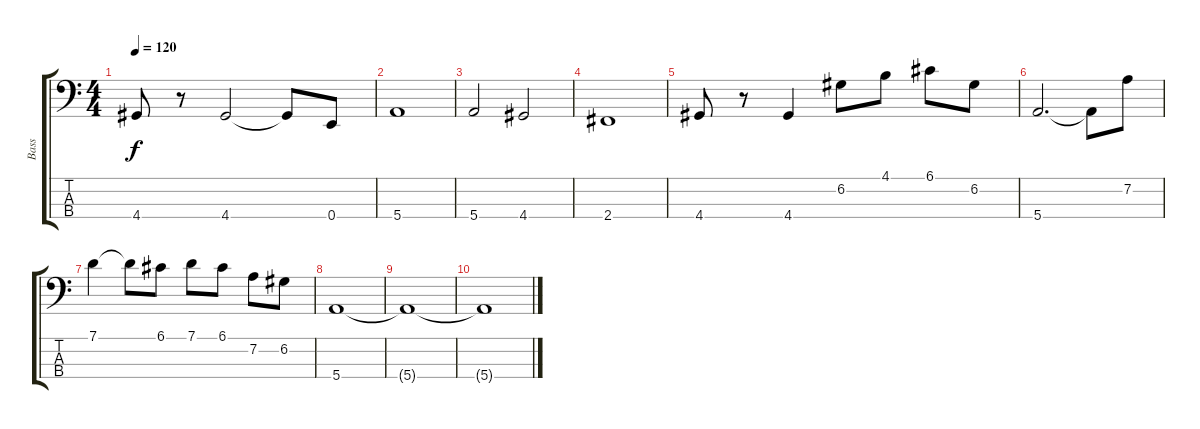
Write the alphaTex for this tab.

\track ("Bass" "Bass") {instrument electricbassfinger}
\staff {score tabs}
\tuning (G2 D2 A1 E1) {hide}
\ts (4 4)
\tempo 120
\clef f4
\ks c
4.4.8{dy f} r.8 4.4.2 4.4{t}.8 0.4.8 |
5.4.1 |
5.4.2 4.4.2 |
2.4.1 |
4.4.8 r.8 4.4.4 6.2.8 4.1.8 6.1.8 6.2.8 |
5.4.2{d} 5.4{t}.8 7.2.8 |
7.1.4 7.1{t}.8 6.1.8 7.1.8 6.1.8 7.2.8 6.2.8 |
5.4.1 |
5.4{t}.1 |
5.4{t}.1
